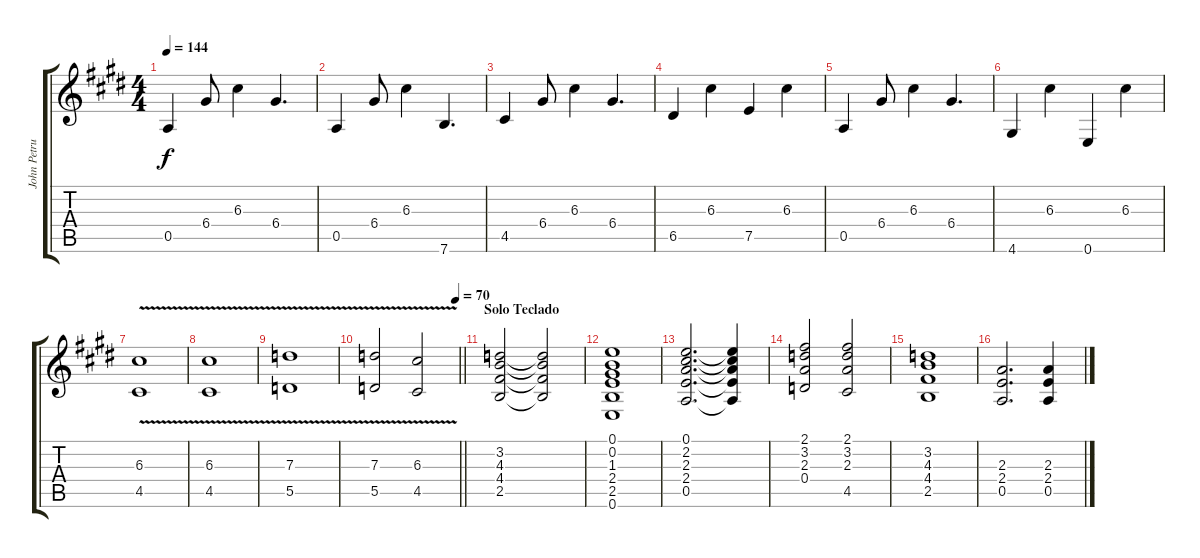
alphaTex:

\track ("John Petrucci" "John Petru") {instrument distortionguitar}
\staff {score tabs}
\tuning (E4 B3 G3 D3 A2 E2) {hide}
\ts (4 4)
\tempo 144
\clef g2
\ks e
0.5.4{dy f} 6.4.8 6.3.4 6.4.4{d} |
0.5.4 6.4.8 6.3.4 7.6.4{d} |
4.5.4 6.4.8 6.3.4 6.4.4{d} |
6.5.4 6.3.4 7.5.4 6.3.4 |
0.5.4 6.4.8 6.3.4 6.4.4{d} |
4.6.4 6.3.4 0.6.4 6.3.4 |
(6.3{v} 4.5).1 |
(6.3{v} 4.5).1 |
(7.3{v} 5.5).1 |
\tempo (70 0.96875)
\barLineRight lightlight
(7.3{v} 5.5).2 (6.3{v} 4.5).2 |
\section ("" "Solo Teclado")
(3.2 4.3 4.4 2.5).2 (3.2{t} 4.3{t} 4.4{t} 2.5{t}).2 |
(0.1 0.2 1.3 2.4 2.5 0.6).1 |
(0.1 2.2 2.3 2.4 0.5).2{d} (0.1{t} 2.2{t} 2.3{t} 2.4{t} 0.5{t}).4 |
(2.1 3.2 2.3 0.4).2 (2.1 3.2 2.3 4.5).2 |
(3.2 4.3 4.4 2.5).1 |
(2.3 2.4 0.5).2{d} (2.3 2.4 0.5).4
